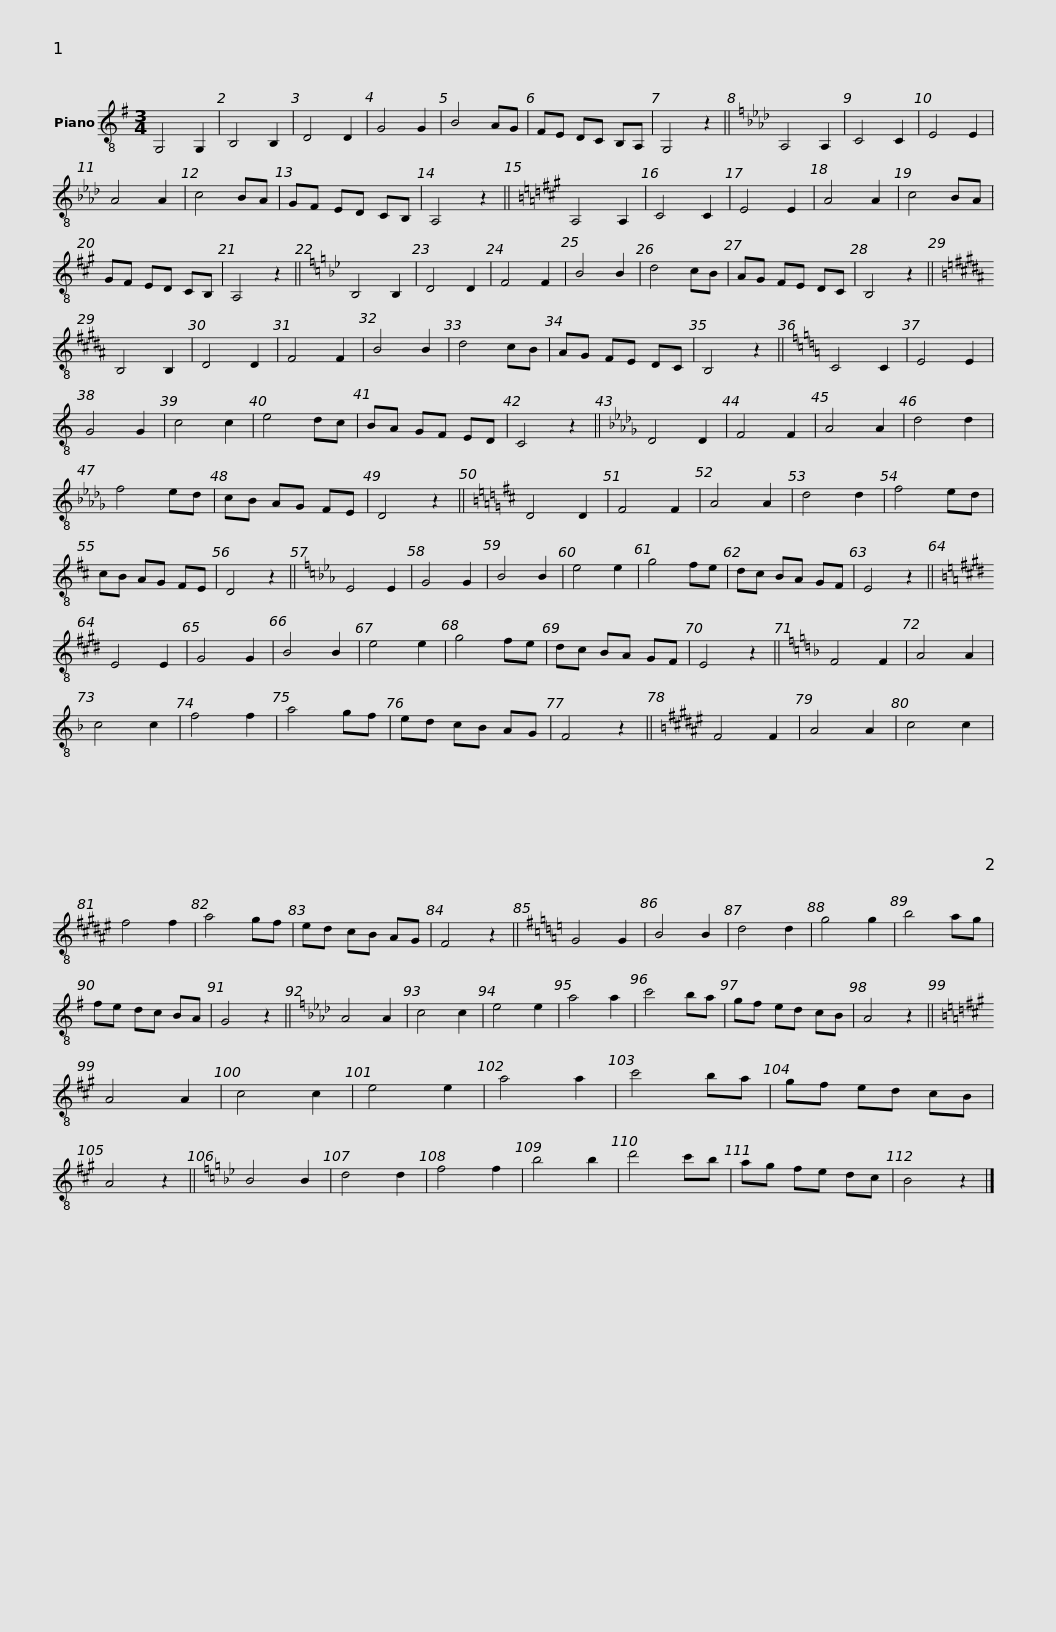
X:1
L:1/8
M:3/4
I:linebreak $
K:G
V:1 treble-8
V:1
 G,4 G,2 | B,4 B,2 | D4 D2 | G4 G2 | B4 AG | %5
 FE DC B,A, | G,4 z2 ||$[K:Ab] A,4 A,2 | C4 C2 | E4 E2 | %10
 A4 A2 | c4 BA | GF ED CB, | A,4 z2 ||$[K:A] A,4 A,2 | %15
 C4 C2 | E4 E2 | A4 A2 | c4 BA | GF ED CB, | %20
 A,4 z2 ||$[K:Bb] B,4 B,2 | D4 D2 | F4 F2 | B4 B2 | %25
 d4 cB | AG FE DC | B,4 z2 ||$[K:B] B,4 B,2 | D4 D2 | %30
 F4 F2 | B4 B2 | d4 cB | AG FE DC | B,4 z2 ||$ %35
[K:C] C4 C2 | E4 E2 | G4 G2 | c4 c2 | e4 dc | %40
 BA GF ED | C4 z2 ||$[K:Db] D4 D2 | F4 F2 | A4 A2 | %45
 d4 d2 | f4 ed | cB AG FE | D4 z2 ||$[K:D] D4 D2 | %50
 F4 F2 | A4 A2 | d4 d2 | f4 ed | cB AG FE | %55
 D4 z2 ||$[K:Eb] E4 E2 | G4 G2 | B4 B2 | e4 e2 | %60
 g4 fe | dc BA GF | E4 z2 ||$[K:E] E4 E2 | G4 G2 | %65
 B4 B2 | e4 e2 | g4 fe | dc BA GF | E4 z2 ||$ %70
[K:F] F4 F2 | A4 A2 | c4 c2 | f4 f2 | a4 gf | %75
 ed cB AG | F4 z2 ||$[K:F#] F4 F2 | A4 A2 | c4 c2 | %80
 f4 f2 | a4 gf | ed cB AG | F4 z2 ||$[K:G] G4 G2 | %85
 B4 B2 | d4 d2 | g4 g2 | b4 ag | fe dc BA | %90
 G4 z2 ||$[K:Ab] A4 A2 | c4 c2 | e4 e2 | a4 a2 | %95
 c'4 ba | gf ed cB | A4 z2 ||$[K:A] A4 A2 | c4 c2 | %100
 e4 e2 | a4 a2 | c'4 ba | gf ed cB | A4 z2 ||$ %105
[K:Bb] B4 B2 | d4 d2 | f4 f2 | b4 b2 | d'4 c'b | %110
 ag fe dc | B4 z2 |] %112
